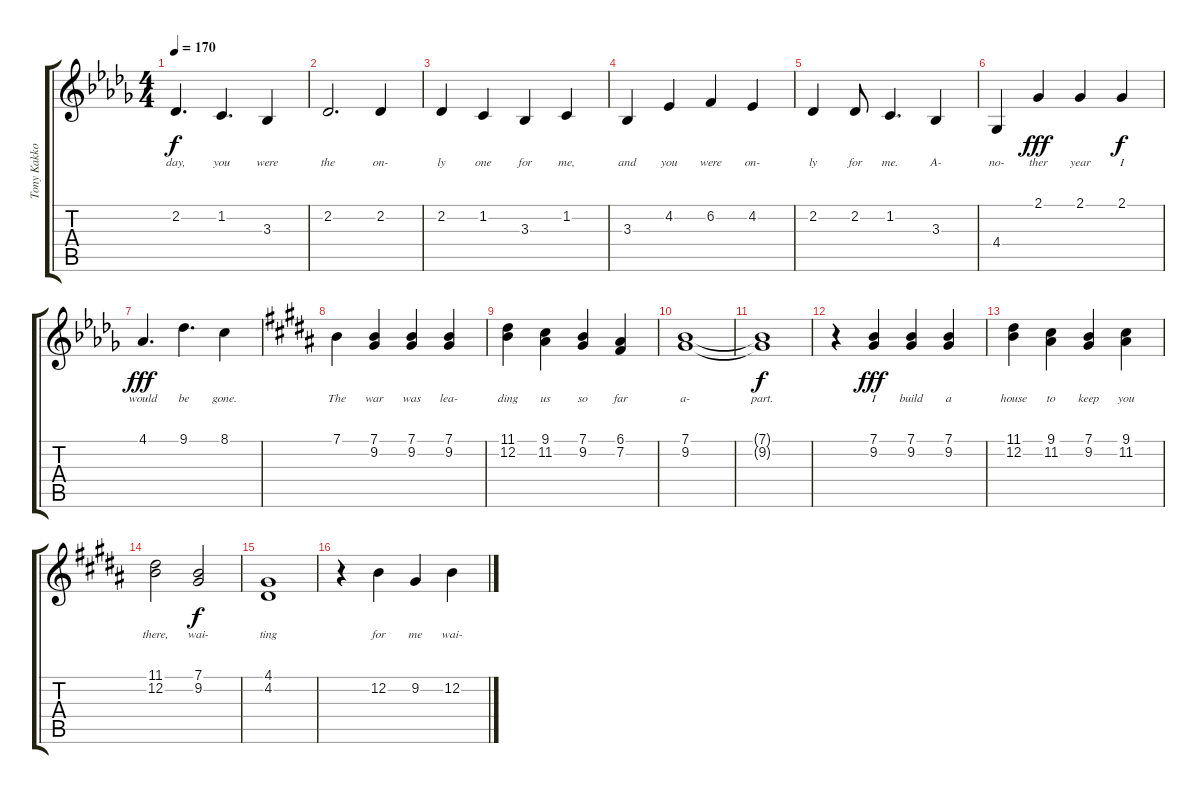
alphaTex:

\track ("Tony Kakko (Vocals and Misc. Synth Effec" "Tony Kakko") {instrument choiraahs}
\staff {score tabs}
\tuning (E4 B3 G3 D3 A2 E2) {hide}
\ts (4 4)
\tempo 170
\clef g2
\ks db
2.2.4{d lyrics (0 "day,") lyrics (1 "") lyrics (2 "") lyrics (3 "") lyrics (4 "") dy f} 1.2.4{d lyrics (0 "you") lyrics (1 "") lyrics (2 "") lyrics (3 "") lyrics (4 "")} 3.3.4{lyrics (0 "were") lyrics (1 "") lyrics (2 "") lyrics (3 "") lyrics (4 "")} |
2.2.2{d lyrics (0 "the") lyrics (1 "") lyrics (2 "") lyrics (3 "") lyrics (4 "")} 2.2.4{lyrics (0 "on-") lyrics (1 "") lyrics (2 "") lyrics (3 "") lyrics (4 "")} |
2.2.4{lyrics (0 "ly") lyrics (1 "") lyrics (2 "") lyrics (3 "") lyrics (4 "")} 1.2.4{lyrics (0 "one") lyrics (1 "") lyrics (2 "") lyrics (3 "") lyrics (4 "")} 3.3.4{lyrics (0 "for") lyrics (1 "") lyrics (2 "") lyrics (3 "") lyrics (4 "")} 1.2.4{lyrics (0 "me,") lyrics (1 "") lyrics (2 "") lyrics (3 "") lyrics (4 "")} |
3.3.4{lyrics (0 "and") lyrics (1 "") lyrics (2 "") lyrics (3 "") lyrics (4 "")} 4.2.4{lyrics (0 "you") lyrics (1 "") lyrics (2 "") lyrics (3 "") lyrics (4 "")} 6.2.4{lyrics (0 "were") lyrics (1 "") lyrics (2 "") lyrics (3 "") lyrics (4 "")} 4.2.4{lyrics (0 "on-") lyrics (1 "") lyrics (2 "") lyrics (3 "") lyrics (4 "")} |
2.2.4{lyrics (0 "ly") lyrics (1 "") lyrics (2 "") lyrics (3 "") lyrics (4 "")} 2.2.8{lyrics (0 "for") lyrics (1 "") lyrics (2 "") lyrics (3 "") lyrics (4 "")} 1.2.4{d lyrics (0 "me.") lyrics (1 "") lyrics (2 "") lyrics (3 "") lyrics (4 "")} 3.3.4{lyrics (0 "A-") lyrics (1 "") lyrics (2 "") lyrics (3 "") lyrics (4 "")} |
4.4.4{lyrics (0 "no-") lyrics (1 "") lyrics (2 "") lyrics (3 "") lyrics (4 "")} 2.1.4{lyrics (0 "ther") lyrics (1 "") lyrics (2 "") lyrics (3 "") lyrics (4 "") dy fff} 2.1.4{lyrics (0 "year") lyrics (1 "") lyrics (2 "") lyrics (3 "") lyrics (4 "")} 2.1.4{lyrics (0 "I") lyrics (1 "") lyrics (2 "") lyrics (3 "") lyrics (4 "") dy f} |
4.1.4{d lyrics (0 "would") lyrics (1 "") lyrics (2 "") lyrics (3 "") lyrics (4 "") dy fff} 9.1.4{d lyrics (0 "be") lyrics (1 "") lyrics (2 "") lyrics (3 "") lyrics (4 "")} 8.1.4{lyrics (0 "gone.") lyrics (1 "") lyrics (2 "") lyrics (3 "") lyrics (4 "")} |
\ks b
7.1.4{lyrics (0 "The") lyrics (1 "") lyrics (2 "") lyrics (3 "") lyrics (4 "")} (7.1 9.2).4{lyrics (0 "war") lyrics (1 "") lyrics (2 "") lyrics (3 "") lyrics (4 "")} (7.1 9.2).4{lyrics (0 "was") lyrics (1 "") lyrics (2 "") lyrics (3 "") lyrics (4 "")} (7.1 9.2).4{lyrics (0 "lea-") lyrics (1 "") lyrics (2 "") lyrics (3 "") lyrics (4 "")} |
(11.1 12.2).4{lyrics (0 "ding") lyrics (1 "") lyrics (2 "") lyrics (3 "") lyrics (4 "")} (9.1 11.2).4{lyrics (0 "us") lyrics (1 "") lyrics (2 "") lyrics (3 "") lyrics (4 "")} (7.1 9.2).4{lyrics (0 "so") lyrics (1 "") lyrics (2 "") lyrics (3 "") lyrics (4 "")} (6.1 7.2).4{lyrics (0 "far") lyrics (1 "") lyrics (2 "") lyrics (3 "") lyrics (4 "")} |
(7.1 9.2).1{lyrics (0 "a-") lyrics (1 "") lyrics (2 "") lyrics (3 "") lyrics (4 "")} |
(7.1{t} 9.2{t}).1{lyrics (0 "part.") lyrics (1 "") lyrics (2 "") lyrics (3 "") lyrics (4 "") dy f} |
r.4 (7.1 9.2).4{lyrics (0 "I") lyrics (1 "") lyrics (2 "") lyrics (3 "") lyrics (4 "") dy fff} (7.1 9.2).4{lyrics (0 "build") lyrics (1 "") lyrics (2 "") lyrics (3 "") lyrics (4 "")} (7.1 9.2).4{lyrics (0 "a") lyrics (1 "") lyrics (2 "") lyrics (3 "") lyrics (4 "")} |
(11.1 12.2).4{lyrics (0 "house") lyrics (1 "") lyrics (2 "") lyrics (3 "") lyrics (4 "")} (9.1 11.2).4{lyrics (0 "to") lyrics (1 "") lyrics (2 "") lyrics (3 "") lyrics (4 "")} (7.1 9.2).4{lyrics (0 "keep") lyrics (1 "") lyrics (2 "") lyrics (3 "") lyrics (4 "")} (9.1 11.2).4{lyrics (0 "you") lyrics (1 "") lyrics (2 "") lyrics (3 "") lyrics (4 "")} |
(11.1 12.2).2{lyrics (0 "there,") lyrics (1 "") lyrics (2 "") lyrics (3 "") lyrics (4 "")} (7.1 9.2).2{lyrics (0 "wai-") lyrics (1 "") lyrics (2 "") lyrics (3 "") lyrics (4 "") dy f} |
(4.1 4.2).1{lyrics (0 "ting") lyrics (1 "") lyrics (2 "") lyrics (3 "") lyrics (4 "")} |
r.4 12.2.4{lyrics (0 "for") lyrics (1 "") lyrics (2 "") lyrics (3 "") lyrics (4 "")} 9.2.4{lyrics (0 "me") lyrics (1 "") lyrics (2 "") lyrics (3 "") lyrics (4 "")} 12.2.4{lyrics (0 "wai-") lyrics (1 "") lyrics (2 "") lyrics (3 "") lyrics (4 "")}
